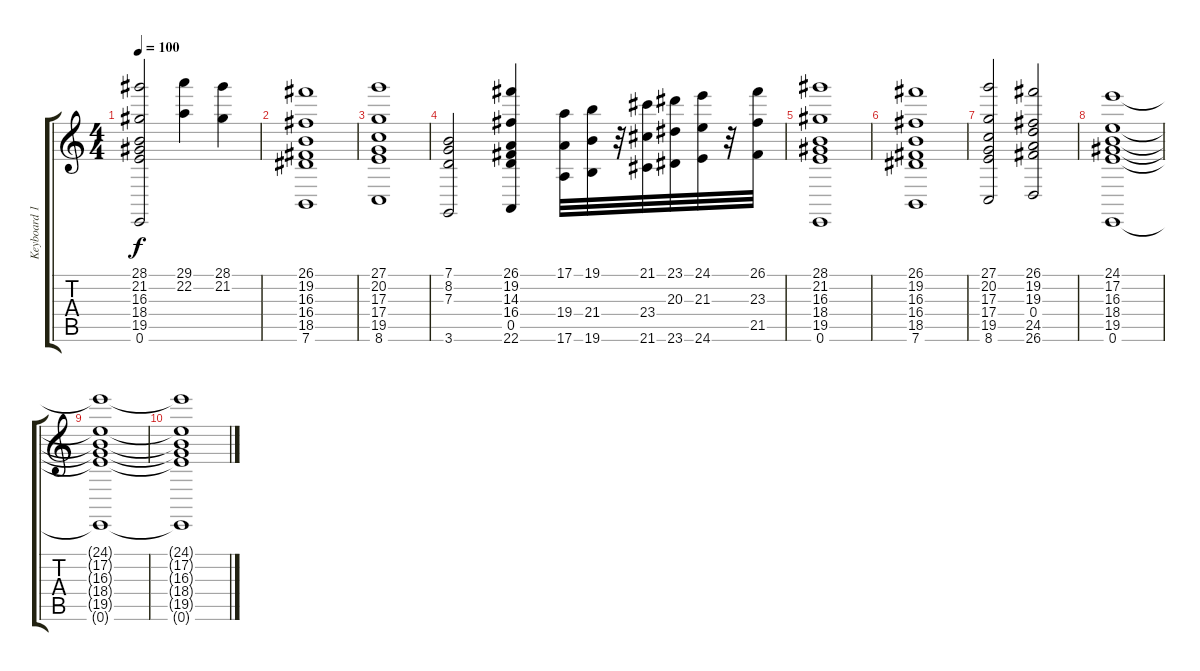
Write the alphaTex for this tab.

\track ("Keyboard 1" "Keyboard 1") {instrument stringensemble1}
\staff {score tabs}
\tuning (E4 B3 G3 D3 A2 E2) {hide}
\ts (4 4)
\tempo 100
\clef g2
\ks c
(28.1 21.2 16.3 18.4 19.5 0.6).2{dy f} (29.1 22.2).4 (28.1 21.2).4 |
(26.1 19.2 16.3 16.4 18.5 7.6).1 |
(27.1 20.2 17.3 17.4 19.5 8.6).1 |
(7.1 8.2 7.3 3.6).2 (26.1 19.2 14.3 16.4 0.5 22.6).4 (17.1 19.4 17.6).32 (19.1 21.4 19.6).32 r.32 (21.1 23.4 21.6).32 (23.1 20.3 23.6).32 (24.1 21.3 24.6).32 r.32 (26.1 23.3 21.5).32 |
(28.1 21.2 16.3 18.4 19.5 0.6).1 |
(26.1 19.2 16.3 16.4 18.5 7.6).1 |
(27.1 20.2 17.3 17.4 19.5 8.6).2 (26.1 19.2 19.3 0.4 24.5 26.6).2 |
(24.1 17.2 16.3 18.4 19.5 0.6).1 |
(24.1{t} 17.2{t} 16.3{t} 18.4{t} 19.5{t} 0.6{t}).1 |
(24.1{t} 17.2{t} 16.3{t} 18.4{t} 19.5{t} 0.6{t}).1
